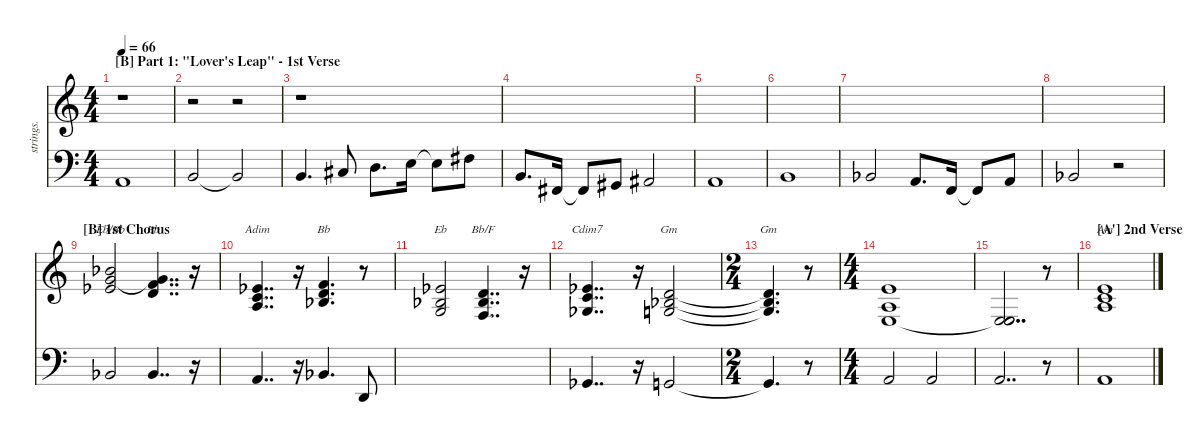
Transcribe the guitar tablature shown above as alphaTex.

\defaultSystemsLayout 4
\hideDynamics
\bracketExtendMode nobrackets
\track ("Strings" "strings.") {instrument stringensemble2}
\staff {score}
\tuning (E4 B3 G3 D3 A2 E2)
\chord ("Eb/Bb" 6 4 x x x x) {firstfret 4 showdiagram false showfingering false}
\chord ("Bb" 6 x x x x x) {firstfret 6 showdiagram false showfingering false}
\chord ("Adim" x 4 5 7 x x) {firstfret 4 showdiagram false showfingering false}
\chord ("Bb" 1 3 3 x x x) {showdiagram false showfingering false}
\chord ("Eb" x 4 3 8 x x) {firstfret 4 showdiagram false showfingering false}
\chord ("Bb/F" x 3 3 3 x x) {showdiagram false showfingering false barre (3 3)}
\chord ("Cdim7" x 4 5 4 x x) {showdiagram false showfingering false barre 4}
\chord ("Gm" x 3 3 5 x x) {showdiagram false showfingering false barre 3}
\chord ("Am" 0 x x x x x) {showdiagram false showfingering false}
\ts (4 4)
\section ("B" "Part 1: \"Lover's Leap\" - 1st Verse")
\tempo 66
\clef g2
\ks c
r.1{dy mf instrument stringensemble2} |
r.2 r.2 |
r.1 |
|
|
|
|
|
\section ("B" "1st Chorus")
\scale
0.283924 (6.1{acc b} 3.1 4.2{acc b}).2{ch "Eb/Bb"} (3.1{t acc b} 1.1 -2.1).4{dd ch "Bb"} r.16 |
\scale
0.216524 (4.2{acc b} 5.3 7.4).4{dd ch "Adim"} r.16 (1.1 3.2 3.3{acc b}).4{d ch "Bb"} r.8 |
\scale
0.222739 (4.2{acc b} 8.4{acc b} 0.3).2{ch "Eb"} (3.2 3.3{acc b} 3.4).4{dd ch "Bb/F"} r.16 |
\scale
0.276812 (4.2{acc b} 5.3 4.4{acc b}).4{dd ch "Cdim7"} r.16 (3.2 3.3{acc b} 5.4).2{ch "Gm"} |
\ts (2 4)
\beaming (8 2 2)
\scale
0.35543 (3.2{t} 3.3{t acc b} 5.4{t}).4{d ch "Gm"} r.8 |
\ts (4 4)
\beaming (8 2 2 2 2)
\scale
0.318534 (0.1 -7.1 -12.1).1 |
\scale
0.326036 (-12.1{t} -12.1{t} -12.1{t}).2{dd} r.8 |
\section ("A'" "2nd Verse")
(0.1 -4.1 -7.1).1{ch "Am"}
\staff {score}
\tuning (G2 D2 A1 E1 B0)
\clef f4
\ottava regular
\simile none
\ks c
2.1.1{dy mf} |
4.1.2 4.1{t}.2 |
4.1.4{d} 6.1{acc #}.8 7.1.8{d} 9.1.16 9.1{t}.8 11.1{acc #}.8 |
4.1.8{d} 4.2{acc #}.16 4.2{t acc #}.8 1.1{acc #}.8 3.1{acc #}.2 |
2.1.1 |
4.1.1 |
3.1{acc b}.2 2.1.8{d} -2.1.16 -2.1{t}.8 2.1.8 |
3.1{acc b}.2 r.2 |
\scale
0.283924 3.1{acc b}.2 3.1{acc b}.4{dd} r.16 |
\scale
0.216524 2.1.4{dd} r.16 3.1{acc b}.4{d} -5.1.8 |
\scale
0.222739 |
\scale
0.276812 4.2{acc b}.4{dd} r.16 0.1.2 |
\scale
0.35543 0.1{t}.4{d} r.8 |
\scale
0.318534 2.1.2 2.1.2 |
\scale
0.326036 2.1.2{dd} r.8 |
2.1.1
